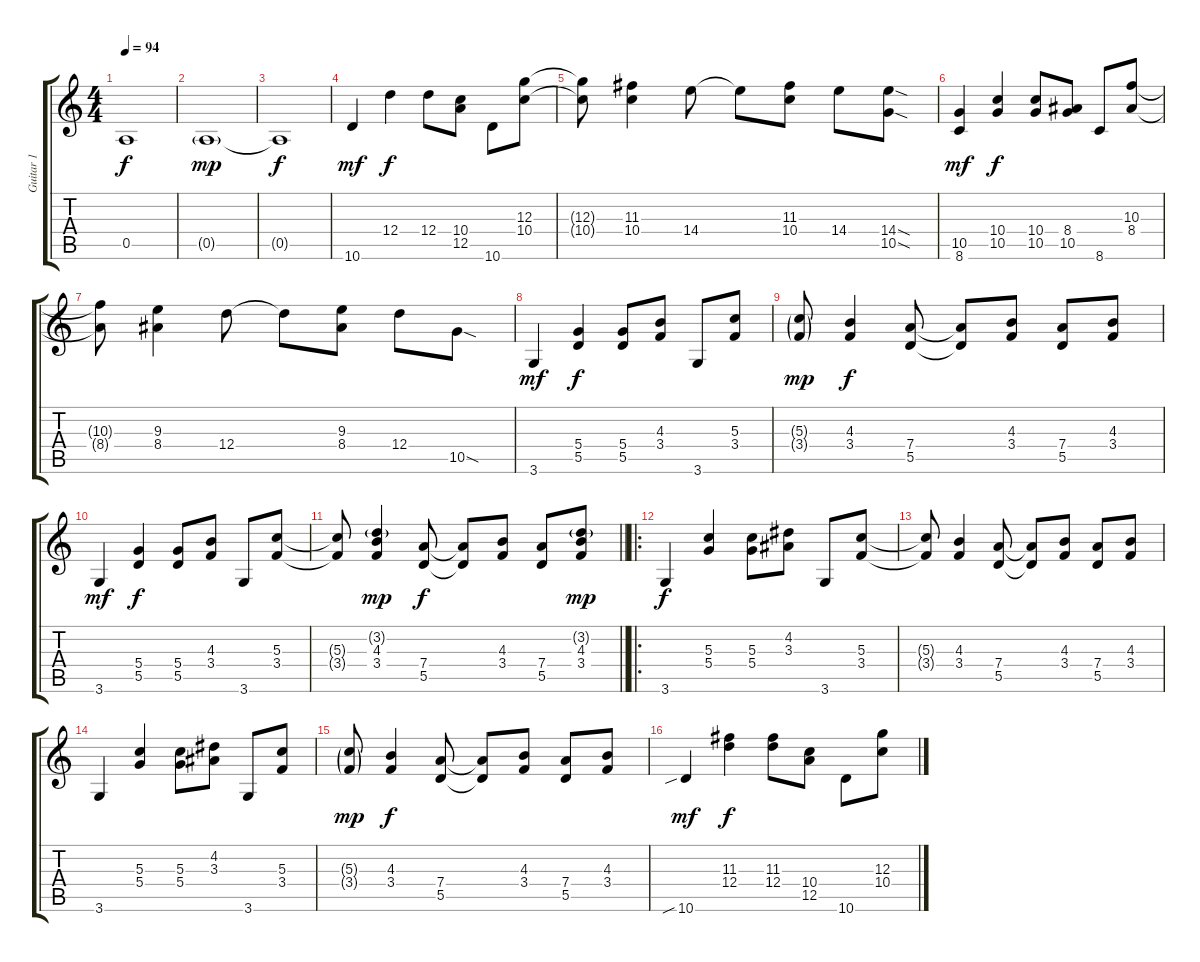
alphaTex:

\track ("Guitar 1" "Guitar 1") {instrument electricguitarclean}
\staff {score tabs}
\tuning (E4 B3 G3 D3 A2 E2) {hide}
\ts (4 4)
\tempo 94
\clef g2
\ks c
0.5.1{dy f instrument electricguitarclean} |
0.5{g}.1{dy mp} |
0.5{t}.1{dy f} |
10.6.4{dy mf} 12.4.4{dy f} 12.4.8 (10.4 12.5).8 10.6.8 (12.3 10.4).8 |
(12.3{t} 10.4{t}).8 (11.3 10.4).4 14.4.8 14.4{t}.8 (11.3 10.4).8 14.4.8 (14.4{sod} 10.5{sod}).8 |
(10.5 8.6).4{dy mf} (10.4 10.5).4{dy f} (10.4 10.5).8 (8.4 10.5).8 8.6.8 (10.3 8.4).8 |
(10.3{t} 8.4{t}).8 (9.3 8.4).4 12.4.8 12.4{t}.8 (9.3 8.4).8 12.4.8 10.5{sod}.8 |
3.6.4{dy mf} (5.4 5.5).4{dy f} (5.4 5.5).8 (4.3 3.4).8 3.6.8 (5.3 3.4).8 |
(5.3{g} 3.4{g}).8{dy mp} (4.3 3.4).4{dy f} (7.4 5.5).8 (7.4{t} 5.5{t}).8 (4.3 3.4).8 (7.4 5.5).8 (4.3 3.4).8 |
3.6.4{dy mf} (5.4 5.5).4{dy f} (5.4 5.5).8 (4.3 3.4).8 3.6.8 (5.3 3.4).8 |
\barLineRight lightlight
(5.3{t} 3.4{t}).8 (3.2{g} 4.3 3.4).4{dy mp} (7.4 5.5).8{dy f} (7.4{t} 5.5{t}).8 (4.3 3.4).8 (7.4 5.5).8 (3.2{g} 4.3 3.4).8{dy mp} |
\ro
3.6.4{dy f} (5.3 5.4).4 (5.3 5.4).8 (4.2 3.3).8 3.6.8 (5.3 3.4).8 |
(5.3{t} 3.4{t}).8 (4.3 3.4).4 (7.4 5.5).8 (7.4{t} 5.5{t}).8 (4.3 3.4).8 (7.4 5.5).8 (4.3 3.4).8 |
3.6.4 (5.3 5.4).4 (5.3 5.4).8 (4.2 3.3).8 3.6.8 (5.3 3.4).8 |
(5.3{g} 3.4{g}).8{dy mp} (4.3 3.4).4{dy f} (7.4 5.5).8 (7.4{t} 5.5{t}).8 (4.3 3.4).8 (7.4 5.5).8 (4.3 3.4).8 |
10.6{sib}.4{dy mf} (11.3 12.4).4{dy f} (11.3 12.4).8 (10.4 12.5).8 10.6.8 (12.3 10.4).8
